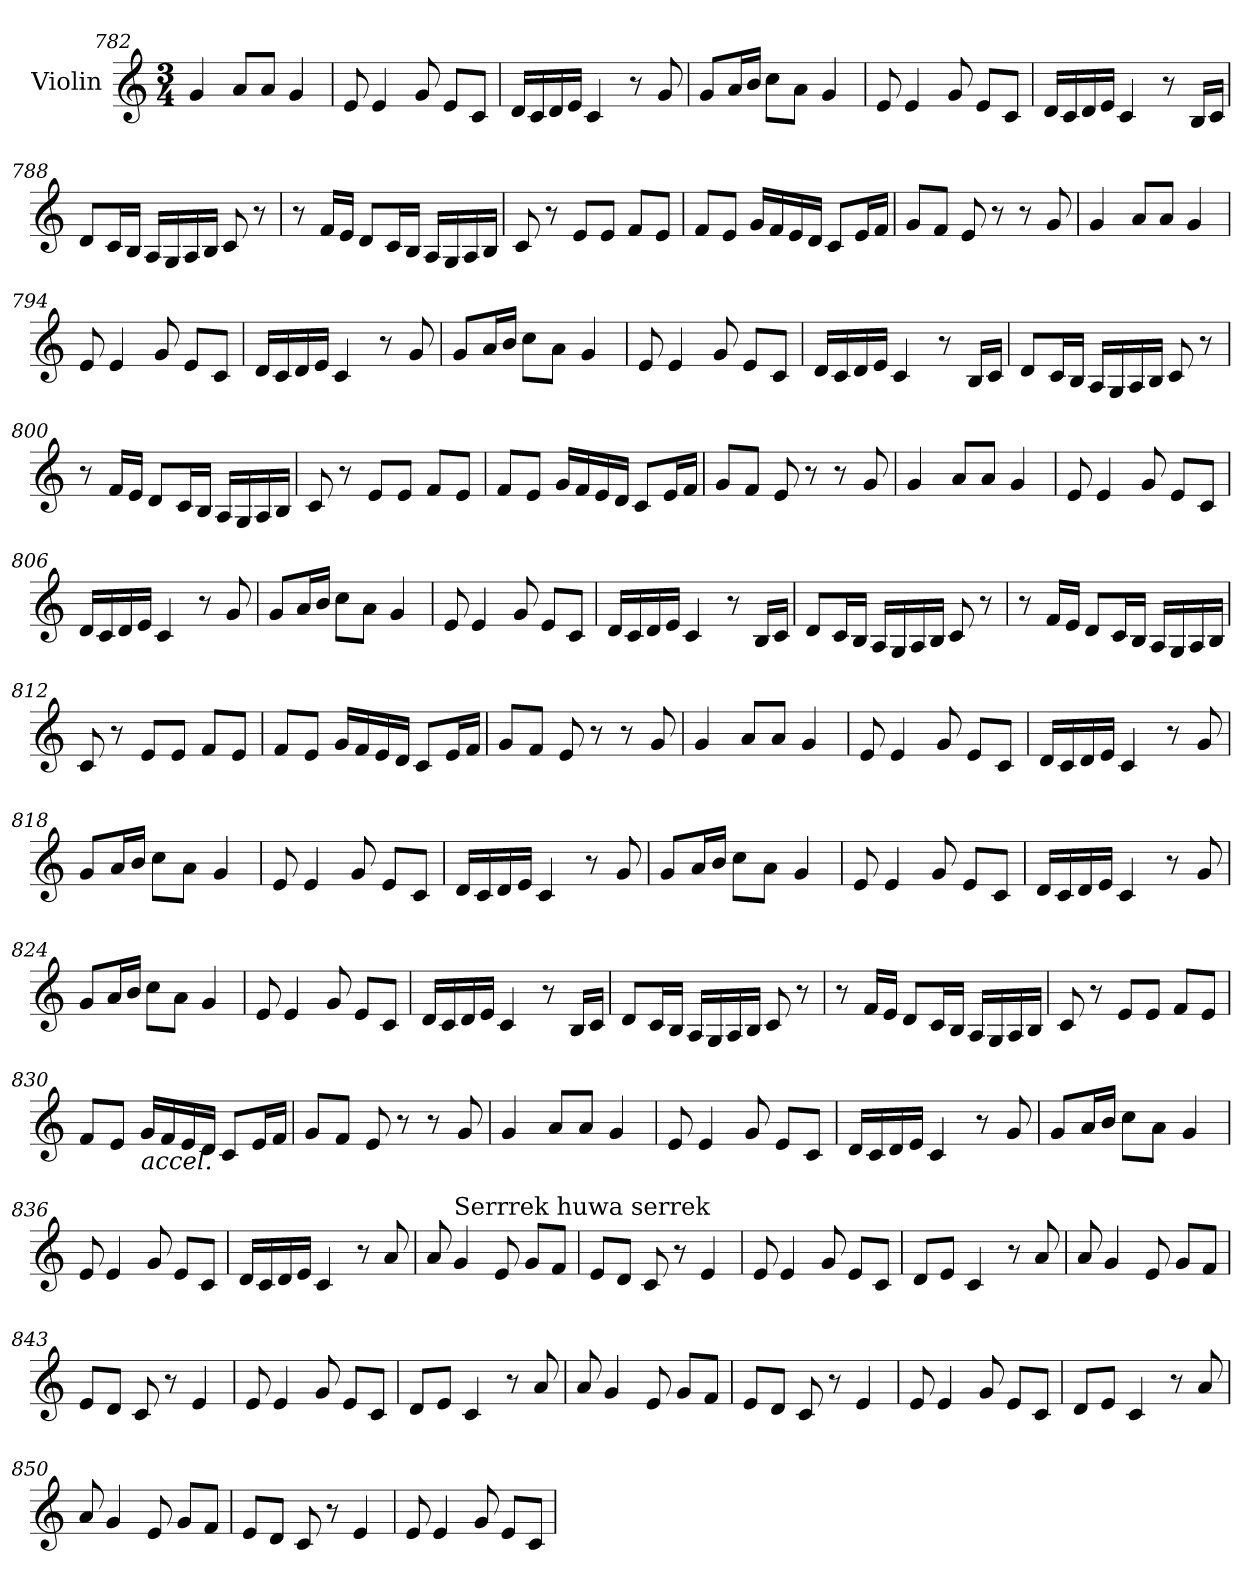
**kern
*part1
*staff1
*I"Violin
*clefG2
*k[]
*M3/4
=782
4g/
8a/L
8a/J
4g/
!!LO:LB:g=z
=783
8e/
4e/
8g/
8e/L
8c/J
=784
16d/LL
16c/
16d/
16e/JJ
4c/
8r
8g/
=785
8g/L
16a/L
16b/JJ
8cc\L
8a\J
4g/
=786
8e/
4e/
8g/
8e/L
8c/J
=787
16d/LL
16c/
16d/
16e/JJ
4c/
8r
16B/LL
16c/JJ
!!LO:LB:g=z
=788
8d/L
16c/L
16B/JJ
16A/LL
16G/
16A/
16B/JJ
8c/
8r
=789
8r
16f/LL
16e/JJ
8d/L
16c/L
16B/JJ
16A/LL
16G/
16A/
16B/JJ
=790
8c/
8r
8e/L
8e/J
8f/L
8e/J
=791
8f/L
8e/J
16g/LL
16f/
16e/
16d/JJ
8c/L
16e/L
16f/JJ
!!LO:LB:g=z
=792
8g/L
8f/J
8e/
8r
8r
8g/
=793
4g/
8a/L
8a/J
4g/
=794
8e/
4e/
8g/
8e/L
8c/J
=795
16d/LL
16c/
16d/
16e/JJ
4c/
8r
8g/
=796
8g/L
16a/L
16b/JJ
8cc\L
8a\J
4g/
=797
8e/
4e/
8g/
8e/L
8c/J
!!LO:LB:g=z
=798
16d/LL
16c/
16d/
16e/JJ
4c/
8r
16B/LL
16c/JJ
=799
8d/L
16c/L
16B/JJ
16A/LL
16G/
16A/
16B/JJ
8c/
8r
=800
8r
16f/LL
16e/JJ
8d/L
16c/L
16B/JJ
16A/LL
16G/
16A/
16B/JJ
=801
8c/
8r
8e/L
8e/J
8f/L
8e/J
!!LO:LB:g=z
=802
8f/L
8e/J
16g/LL
16f/
16e/
16d/JJ
8c/L
16e/L
16f/JJ
=803
8g/L
8f/J
8e/
8r
8r
8g/
=804
4g/
8a/L
8a/J
4g/
=805
8e/
4e/
8g/
8e/L
8c/J
=806
16d/LL
16c/
16d/
16e/JJ
4c/
8r
8g/
!!LO:PB:g=z
=807
8g/L
16a/L
16b/JJ
8cc\L
8a\J
4g/
=808
8e/
4e/
8g/
8e/L
8c/J
=809
16d/LL
16c/
16d/
16e/JJ
4c/
8r
16B/LL
16c/JJ
=810
8d/L
16c/L
16B/JJ
16A/LL
16G/
16A/
16B/JJ
8c/
8r
!!LO:LB:g=z
=811
8r
16f/LL
16e/JJ
8d/L
16c/L
16B/JJ
16A/LL
16G/
16A/
16B/JJ
=812
8c/
8r
8e/L
8e/J
8f/L
8e/J
=813
8f/L
8e/J
16g/LL
16f/
16e/
16d/JJ
8c/L
16e/L
16f/JJ
=814
8g/L
8f/J
8e/
8r
8r
8g/
=815
4g/
8a/L
8a/J
4g/
!!LO:LB:g=z
=816
8e/
4e/
8g/
8e/L
8c/J
=817
16d/LL
16c/
16d/
16e/JJ
4c/
8r
8g/
=818
8g/L
16a/L
16b/JJ
8cc\L
8a\J
4g/
=819
8e/
4e/
8g/
8e/L
8c/J
=820
16d/LL
16c/
16d/
16e/JJ
4c/
8r
8g/
!!LO:LB:g=z
=821
8g/L
16a/L
16b/JJ
8cc\L
8a\J
4g/
=822
8e/
4e/
8g/
8e/L
8c/J
=823
16d/LL
16c/
16d/
16e/JJ
4c/
8r
8g/
=824
8g/L
16a/L
16b/JJ
8cc\L
8a\J
4g/
=825
8e/
4e/
8g/
8e/L
8c/J
!!LO:LB:g=z
=826
16d/LL
16c/
16d/
16e/JJ
4c/
8r
16B/LL
16c/JJ
=827
8d/L
16c/L
16B/JJ
16A/LL
16G/
16A/
16B/JJ
8c/
8r
=828
8r
16f/LL
16e/JJ
8d/L
16c/L
16B/JJ
16A/LL
16G/
16A/
16B/JJ
=829
8c/
8r
8e/L
8e/J
8f/L
8e/J
!!LO:LB:g=z
=830
8f/L
8e/J
!LO:TX:b:i:t=accel.
16g/LL
16f/
16e/
16d/JJ
8c/L
16e/L
16f/JJ
=831
8g/L
8f/J
8e/
8r
8r
8g/
=832
4g/
8a/L
8a/J
4g/
=833
8e/
4e/
8g/
8e/L
8c/J
=834
16d/LL
16c/
16d/
16e/JJ
4c/
8r
8g/
!!LO:LB:g=z
=835
8g/L
16a/L
16b/JJ
8cc\L
8a\J
4g/
=836
8e/
4e/
8g/
8e/L
8c/J
=837
16d/LL
16c/
16d/
16e/JJ
4c/
8r
8a/
=838
*MM120
8a/
!LO:TX:a:t=Serrrek huwa serrek
4g/
8e/
8g/L
8f/J
=839
8e/L
8d/J
8c/
8r
4e/
=840
8e/
4e/
8g/
8e/L
8c/J
!!LO:LB:g=z
=841
8d/L
8e/J
4c/
8r
8a/
=842
8a/
4g/
8e/
8g/L
8f/J
=843
8e/L
8d/J
8c/
8r
4e/
=844
8e/
4e/
8g/
8e/L
8c/J
=845
8d/L
8e/J
4c/
8r
8a/
=846
8a/
4g/
8e/
8g/L
8f/J
!!LO:PB:g=z
=847
8e/L
8d/J
8c/
8r
4e/
=848
8e/
4e/
8g/
8e/L
8c/J
=849
8d/L
8e/J
4c/
8r
8a/
=850
8a/
4g/
8e/
8g/L
8f/J
=851
8e/L
8d/J
8c/
8r
4e/
=852
8e/
4e/
8g/
8e/L
8c/J
=
*-
